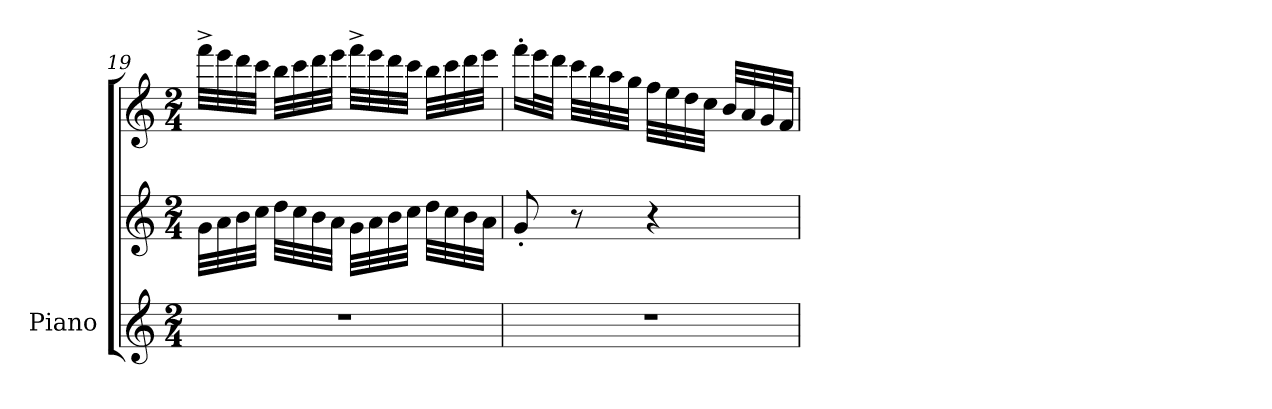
**kern	**kern	**kern
*part1	*part1	*part1
*staff3	*staff2	*staff1
*I"Piano	*	*
*I'Pno	*	*
*clefG2	*clefG2	*clefG2
*k[]	*k[]	*k[]
*M2/4	*M2/4	*M2/4
=19	=19	=19
2r	32g\LLL	32fff^\LLL
.	32a\	32eee\
.	32b\	32ddd\
.	32cc\JJJ	32ccc\JJJ
.	32dd\LLL	32bb\LLL
.	32cc\	32ccc\
.	32b\	32ddd\
.	32a\JJJ	32eee\JJJ
.	32g\LLL	32fff^\LLL
.	32a\	32eee\
.	32b\	32ddd\
.	32cc\JJJ	32ccc\JJJ
.	32dd\LLL	32bb\LLL
.	32cc\	32ccc\
.	32b\	32ddd\
.	32a\JJJ	32eee\JJJ
!!LO:LB:g=z
=20	=20	=20
2r	8g'/	16fff'\LL
.	.	32eee\L
.	.	32ddd\JJJ
.	8r	32ccc\LLL
.	.	32bb\
.	.	32aa\
.	.	32gg\JJJ
.	4r	32ff\LLL
.	.	32ee\
.	.	32dd\
.	.	32cc\JJJ
.	.	32b/LLL
.	.	32a/
.	.	32g/
.	.	32f/JJJ
=	=	=
*-	*-	*-
